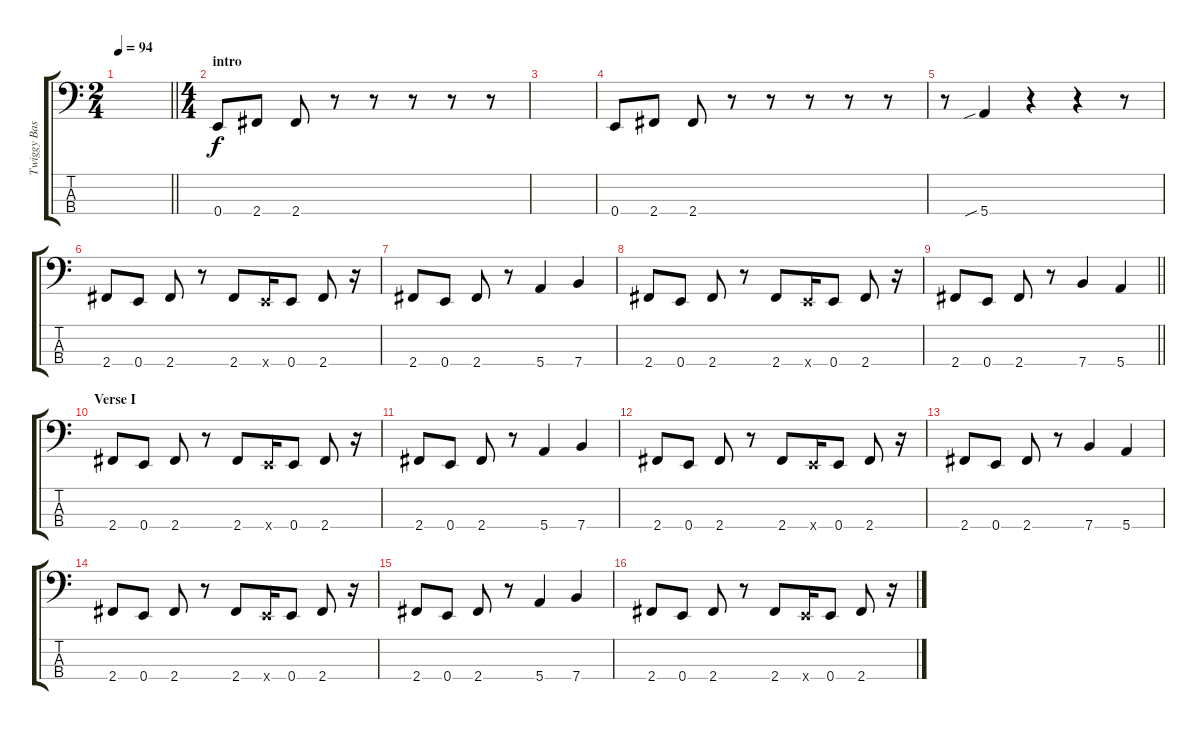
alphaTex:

\track ("Twiggy Bass" "Twiggy Bas") {instrument synthbass2}
\staff {score tabs}
\tuning (G2 D2 A1 E1) {hide}
\ts (2 4)
\tempo 94
\clef f4
\barLineRight lightlight
\ks c
|
\ts (4 4)
\section ("" "intro")
0.4.8 2.4.8 2.4.8 r.8 r.8 r.8 r.8 r.8 |
|
0.4.8 2.4.8 2.4.8 r.8 r.8 r.8 r.8 r.8 |
r.8 5.4{sib}.4 r.4 r.4 r.8 |
2.4.8 0.4.8 2.4.8 r.8 2.4.8 0.4{x}.16 0.4.8 2.4.8 r.16 |
2.4.8 0.4.8 2.4.8 r.8 5.4.4 7.4.4 |
2.4.8 0.4.8 2.4.8 r.8 2.4.8 0.4{x}.16 0.4.8 2.4.8 r.16 |
\barLineRight lightlight
2.4.8 0.4.8 2.4.8 r.8 7.4.4 5.4.4 |
\section ("" "Verse I")
2.4.8 0.4.8 2.4.8 r.8 2.4.8 0.4{x}.16 0.4.8 2.4.8 r.16 |
2.4.8 0.4.8 2.4.8 r.8 5.4.4 7.4.4 |
2.4.8 0.4.8 2.4.8 r.8 2.4.8 0.4{x}.16 0.4.8 2.4.8 r.16 |
2.4.8 0.4.8 2.4.8 r.8 7.4.4 5.4.4 |
2.4.8 0.4.8 2.4.8 r.8 2.4.8 0.4{x}.16 0.4.8 2.4.8 r.16 |
2.4.8 0.4.8 2.4.8 r.8 5.4.4 7.4.4 |
2.4.8 0.4.8 2.4.8 r.8 2.4.8 0.4{x}.16 0.4.8 2.4.8 r.16
